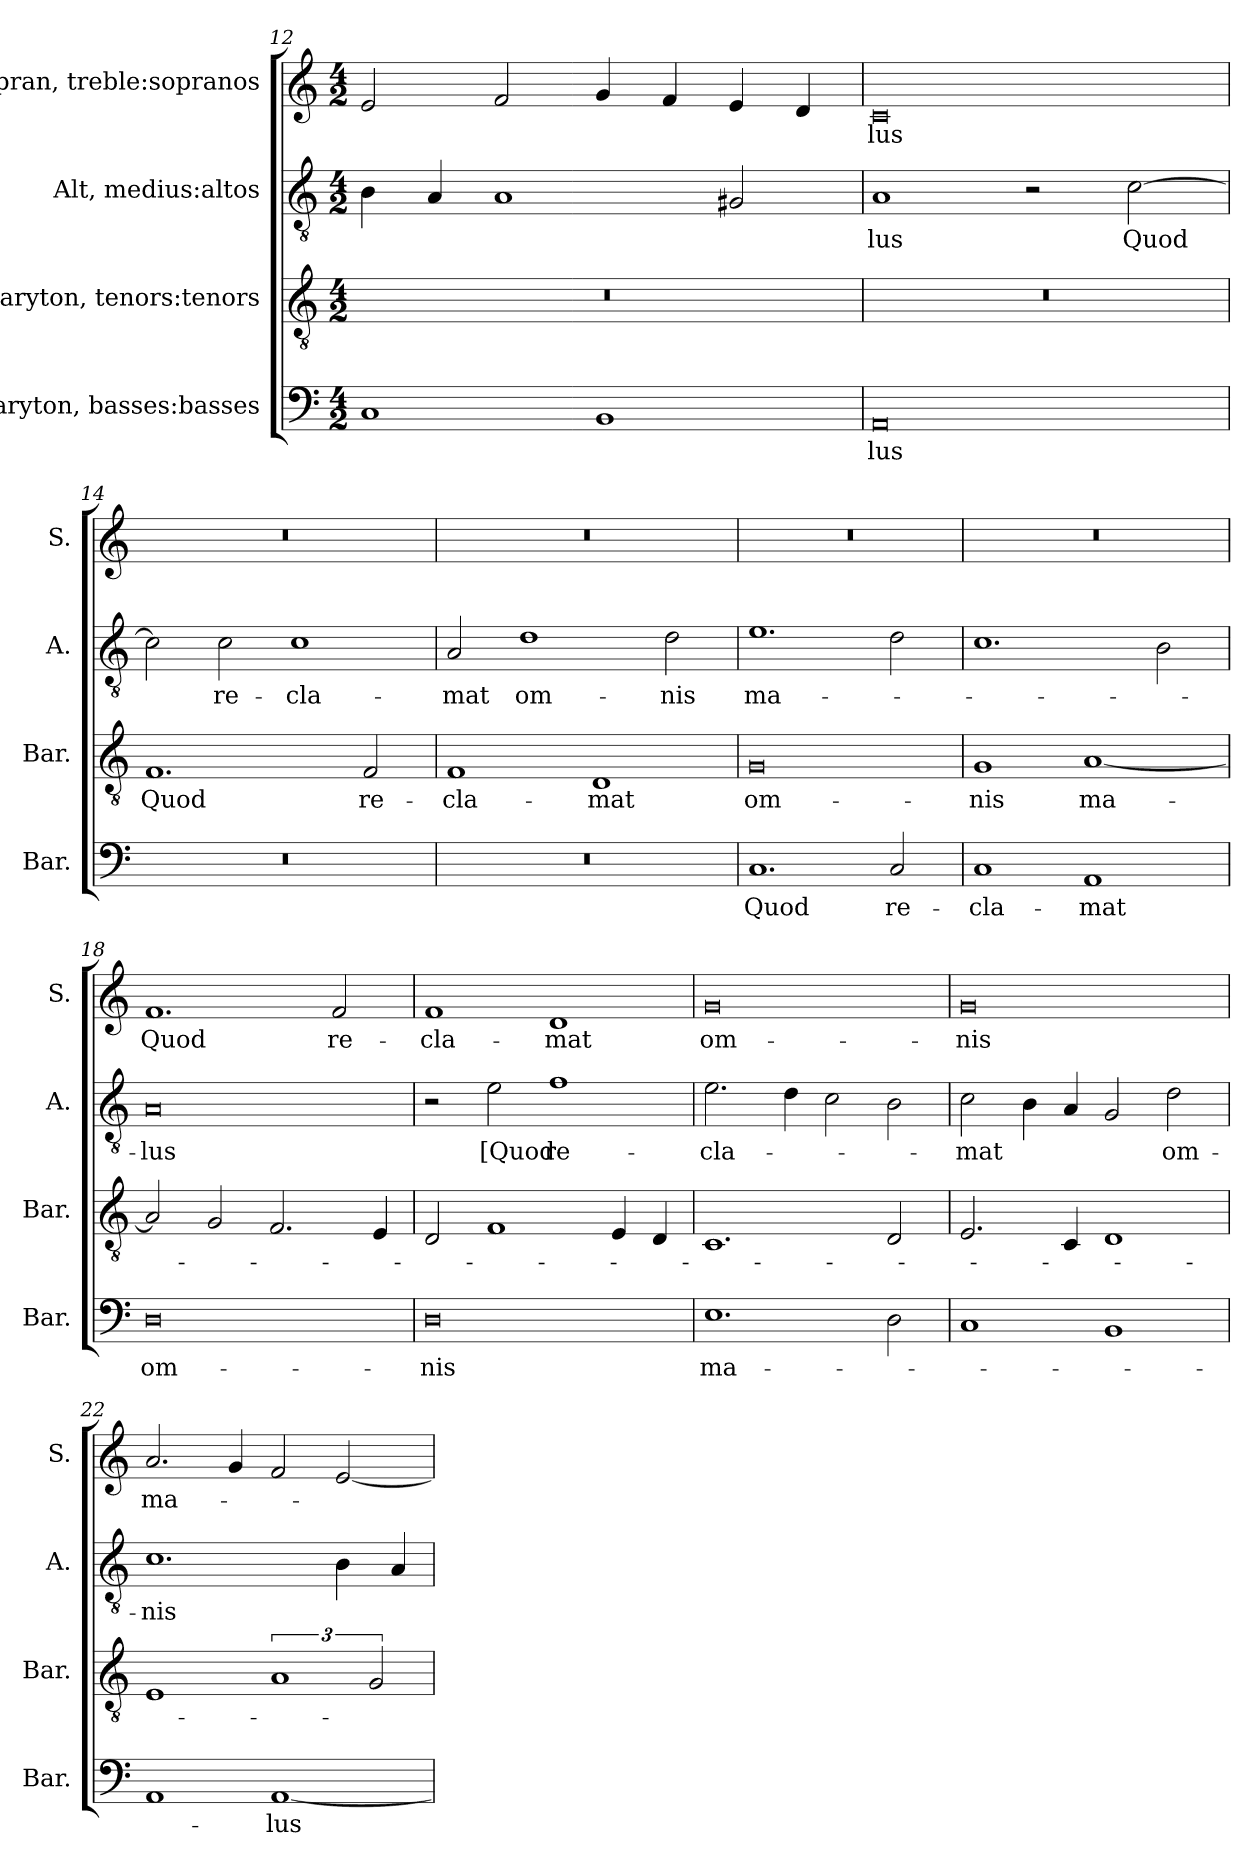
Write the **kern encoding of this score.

**kern	**text	**kern	**text	**kern	**text	**kern	**text
*part4	*part4	*part3	*part3	*part2	*part2	*part1	*part1
*staff4	*staff4	*staff3	*staff3	*staff2	*staff2	*staff1	*staff1
*I"Baryton, basses:basses	*	*I"Baryton, tenors:tenors	*	*I"Alt, medius:altos	*	*I"Sopran, treble:sopranos	*
*I'Bar.	*	*I'Bar.	*	*I'A.	*	*I'S.	*
!!LO:LB:g=z
*clefF4	*	*clefGv2	*	*clefGv2	*	*clefG2	*
*k[]	*	*k[]	*	*k[]	*	*k[]	*
*M4/2	*	*M4/2	*	*M4/2	*	*M4/2	*
=12	=12	=12	=12	=12	=12	=12	=12
1C	.	0r	.	4B\	.	2e/	.
.	.	.	.	4A/	.	.	.
.	.	.	.	1A	.	2f/	.
1BB	.	.	.	.	.	4g/	.
.	.	.	.	.	.	4f/	.
.	.	.	.	2G#X/	.	4e/	.
.	.	.	.	.	.	4d/	.
=13	=13	=13	=13	=13	=13	=13	=13
!	!LO:LY:b	!	!	!	!LO:LY:b	!	!LO:LY:b
0AA	-lus	0r	.	1A	-lus	0c	-lus
.	.	.	.	2r	.	.	.
!	!	!	!	!	!LO:LY:b	!	!
.	.	.	.	[2c\	Quod	.	.
=14	=14	=14	=14	=14	=14	=14	=14
!	!	!	!LO:LY:b	!	!	!	!
0r	.	1.F	Quod	2c\]	.	0r	.
!	!	!	!	!	!LO:LY:b	!	!
.	.	.	.	2c\	re-	.	.
!	!	!	!	!	!LO:LY:b	!	!
.	.	.	.	1c	-cla-	.	.
!	!	!	!LO:LY:b	!	!	!	!
.	.	2F/	re-	.	.	.	.
=15	=15	=15	=15	=15	=15	=15	=15
!	!	!	!LO:LY:b	!	!LO:LY:b	!	!
0r	.	1F	-cla-	2A/	-mat	0r	.
!	!	!	!	!	!LO:LY:b	!	!
.	.	.	.	1d	om-	.	.
!	!	!	!LO:LY:b	!	!	!	!
.	.	1D	-mat	.	.	.	.
!	!	!	!	!	!LO:LY:b	!	!
.	.	.	.	2d\	-nis	.	.
=16	=16	=16	=16	=16	=16	=16	=16
!	!LO:LY:b	!	!LO:LY:b	!	!LO:LY:b	!	!
1.C	Quod	0G	om-	1.e	ma-	0r	.
!	!LO:LY:b	!	!	!	!	!	!
2C/	re-	.	.	2d\	.	.	.
=17	=17	=17	=17	=17	=17	=17	=17
!	!LO:LY:b	!	!LO:LY:b	!	!	!	!
1C	-cla-	1G	-nis	1.c	.	0r	.
!	!LO:LY:b	!	!LO:LY:b	!	!	!	!
1AA	-mat	[1A	ma-	.	.	.	.
.	.	.	.	2B\	.	.	.
!!LO:PB:g=z
=18	=18	=18	=18	=18	=18	=18	=18
!	!LO:LY:b	!	!	!	!LO:LY:b	!	!LO:LY:b
0D	om-	2A/]	.	0A	-lus	1.f	Quod
.	.	2G/	.	.	.	.	.
.	.	2.F/	.	.	.	.	.
!	!	!	!	!	!	!	!LO:LY:b
.	.	.	.	.	.	2f/	re-
.	.	4E/	.	.	.	.	.
=19	=19	=19	=19	=19	=19	=19	=19
!	!LO:LY:b	!	!	!	!	!	!LO:LY:b
0D	-nis	2D/	.	2r	.	1f	-cla-
!	!	!	!	!	!LO:LY:b	!	!
.	.	1F	.	2e\	[Quod	.	.
!	!	!	!	!	!LO:LY:b	!	!LO:LY:b
.	.	.	.	1f	re-	1d	-mat
.	.	4E/	.	.	.	.	.
.	.	4D/	.	.	.	.	.
=20	=20	=20	=20	=20	=20	=20	=20
!	!LO:LY:b	!	!	!	!LO:LY:b	!	!LO:LY:b
1.E	ma-	1.C	.	2.e\	-cla-	0g	om-
.	.	.	.	4d\	.	.	.
.	.	.	.	2c\	.	.	.
2D\	.	2D/	.	2B\	.	.	.
=21	=21	=21	=21	=21	=21	=21	=21
!	!	!	!	!	!LO:LY:b	!	!LO:LY:b
1C	.	2.E/	.	2c\	-mat	0g	-nis
.	.	.	.	4B\	.	.	.
.	.	4C/	.	4A/	.	.	.
1BB	.	1D	.	2G/	.	.	.
!	!	!	!	!	!LO:LY:b	!	!
.	.	.	.	2d\	om-	.	.
=22	=22	=22	=22	=22	=22	=22	=22
!	!	!	!	!	!LO:LY:b	!	!LO:LY:b
1AA	.	1E	.	1.c	-nis	2.a/	ma-
.	.	.	.	.	.	4g/	.
!	!LO:LY:b	!	!	!	!	!	!
[1AA	-lus	3%2A	.	.	.	2f/	.
.	.	.	.	4B\	.	[2e/	.
.	.	3G/	.	.	.	.	.
.	.	.	.	4A/	.	.	.
=	=	=	=	=	=	=	=
*-	*-	*-	*-	*-	*-	*-	*-
